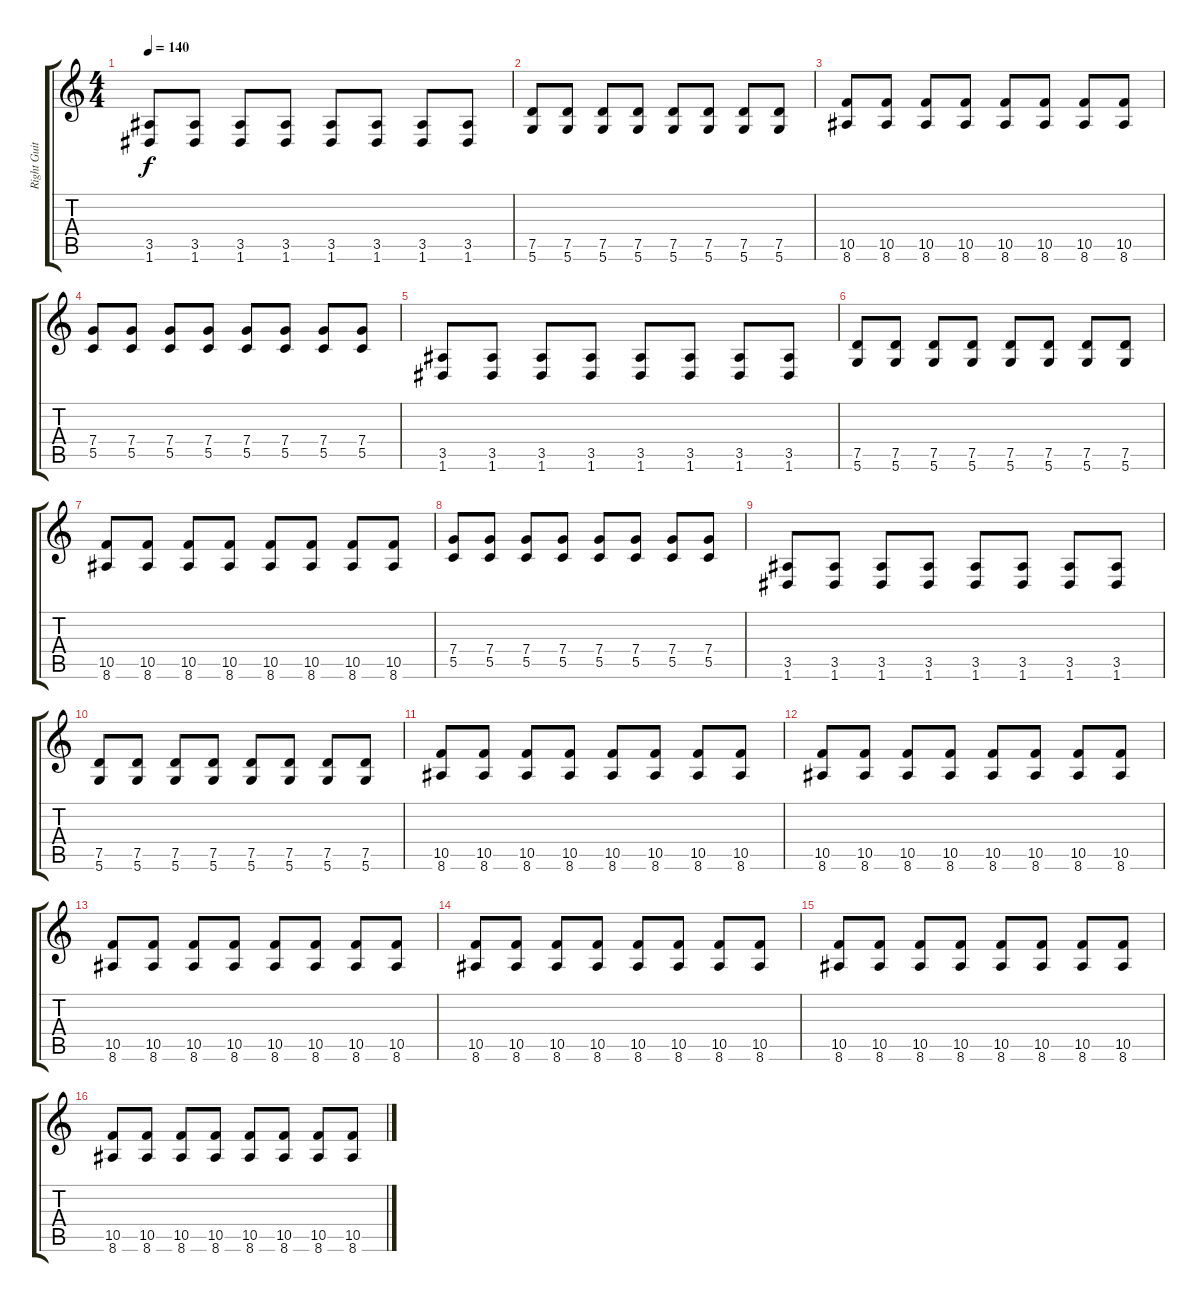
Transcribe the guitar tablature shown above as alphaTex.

\track ("Right Guitar" "Right Guit") {instrument distortionguitar}
\staff {score tabs}
\tuning (D4 A3 F3 C3 G2 D2) {hide}
\ts (4 4)
\tempo 140
\clef g2
\ks c
(3.5 1.6).8{dy f} (3.5 1.6).8 (3.5 1.6).8 (3.5 1.6).8 (3.5 1.6).8 (3.5 1.6).8 (3.5 1.6).8 (3.5 1.6).8 |
(7.5 5.6).8 (7.5 5.6).8 (7.5 5.6).8 (7.5 5.6).8 (7.5 5.6).8 (7.5 5.6).8 (7.5 5.6).8 (7.5 5.6).8 |
(10.5 8.6).8 (10.5 8.6).8 (10.5 8.6).8 (10.5 8.6).8 (10.5 8.6).8 (10.5 8.6).8 (10.5 8.6).8 (10.5 8.6).8 |
(7.4 5.5).8 (7.4 5.5).8 (7.4 5.5).8 (7.4 5.5).8 (7.4 5.5).8 (7.4 5.5).8 (7.4 5.5).8 (7.4 5.5).8 |
(3.5 1.6).8 (3.5 1.6).8 (3.5 1.6).8 (3.5 1.6).8 (3.5 1.6).8 (3.5 1.6).8 (3.5 1.6).8 (3.5 1.6).8 |
(7.5 5.6).8 (7.5 5.6).8 (7.5 5.6).8 (7.5 5.6).8 (7.5 5.6).8 (7.5 5.6).8 (7.5 5.6).8 (7.5 5.6).8 |
(10.5 8.6).8 (10.5 8.6).8 (10.5 8.6).8 (10.5 8.6).8 (10.5 8.6).8 (10.5 8.6).8 (10.5 8.6).8 (10.5 8.6).8 |
(7.4 5.5).8 (7.4 5.5).8 (7.4 5.5).8 (7.4 5.5).8 (7.4 5.5).8 (7.4 5.5).8 (7.4 5.5).8 (7.4 5.5).8 |
(3.5 1.6).8 (3.5 1.6).8 (3.5 1.6).8 (3.5 1.6).8 (3.5 1.6).8 (3.5 1.6).8 (3.5 1.6).8 (3.5 1.6).8 |
(7.5 5.6).8 (7.5 5.6).8 (7.5 5.6).8 (7.5 5.6).8 (7.5 5.6).8 (7.5 5.6).8 (7.5 5.6).8 (7.5 5.6).8 |
(10.5 8.6).8 (10.5 8.6).8 (10.5 8.6).8 (10.5 8.6).8 (10.5 8.6).8 (10.5 8.6).8 (10.5 8.6).8 (10.5 8.6).8 |
(10.5 8.6).8 (10.5 8.6).8 (10.5 8.6).8 (10.5 8.6).8 (10.5 8.6).8 (10.5 8.6).8 (10.5 8.6).8 (10.5 8.6).8 |
(10.5 8.6).8 (10.5 8.6).8 (10.5 8.6).8 (10.5 8.6).8 (10.5 8.6).8 (10.5 8.6).8 (10.5 8.6).8 (10.5 8.6).8 |
(10.5 8.6).8 (10.5 8.6).8 (10.5 8.6).8 (10.5 8.6).8 (10.5 8.6).8 (10.5 8.6).8 (10.5 8.6).8 (10.5 8.6).8 |
(10.5 8.6).8 (10.5 8.6).8 (10.5 8.6).8 (10.5 8.6).8 (10.5 8.6).8 (10.5 8.6).8 (10.5 8.6).8 (10.5 8.6).8 |
(10.5 8.6).8 (10.5 8.6).8 (10.5 8.6).8 (10.5 8.6).8 (10.5 8.6).8 (10.5 8.6).8 (10.5 8.6).8 (10.5 8.6).8
